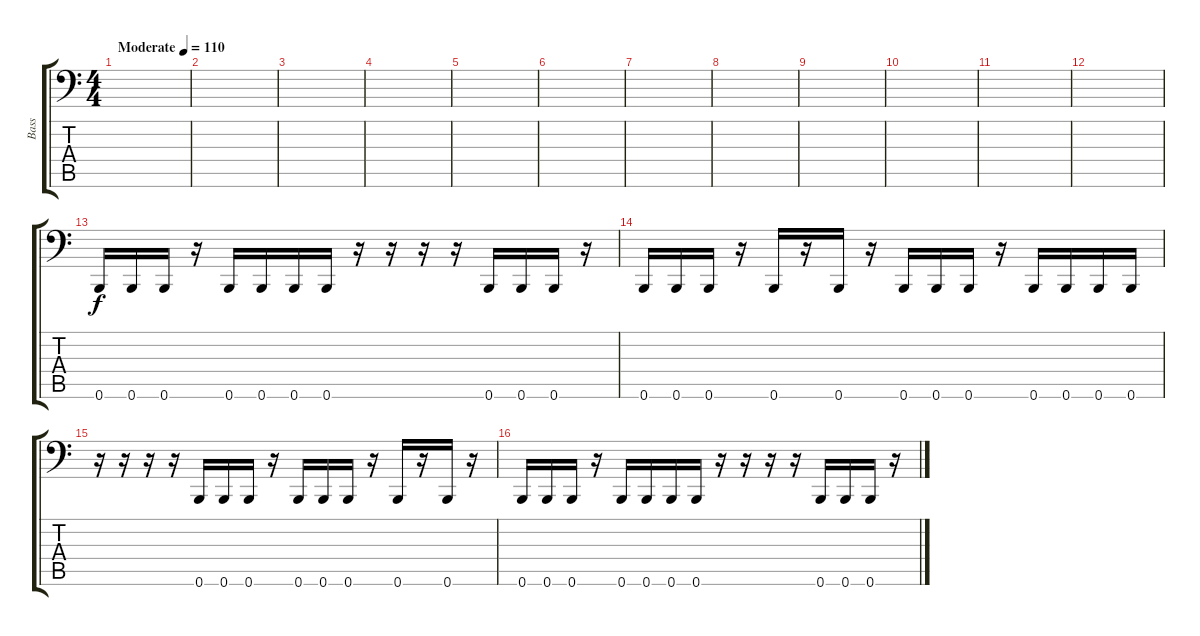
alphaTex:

\track ("Bass" "Bass") {instrument electricbassfinger}
\staff {score tabs}
\tuning (Db3 Ab2 E2 B1 Gb1 B0) {hide}
\ts (4 4)
\tempo (110 "Moderate")
\clef f4
\ks c
|
|
|
|
|
|
|
|
|
|
|
|
0.6.16 0.6.16 0.6.16 r.16 0.6.16 0.6.16 0.6.16 0.6.16 r.16 r.16 r.16 r.16 0.6.16 0.6.16 0.6.16 r.16 |
0.6.16 0.6.16 0.6.16 r.16 0.6.16 r.16 0.6.16 r.16 0.6.16 0.6.16 0.6.16 r.16 0.6.16 0.6.16 0.6.16 0.6.16 |
r.16 r.16 r.16 r.16 0.6.16 0.6.16 0.6.16 r.16 0.6.16 0.6.16 0.6.16 r.16 0.6.16 r.16 0.6.16 r.16 |
0.6.16 0.6.16 0.6.16 r.16 0.6.16 0.6.16 0.6.16 0.6.16 r.16 r.16 r.16 r.16 0.6.16 0.6.16 0.6.16 r.16
